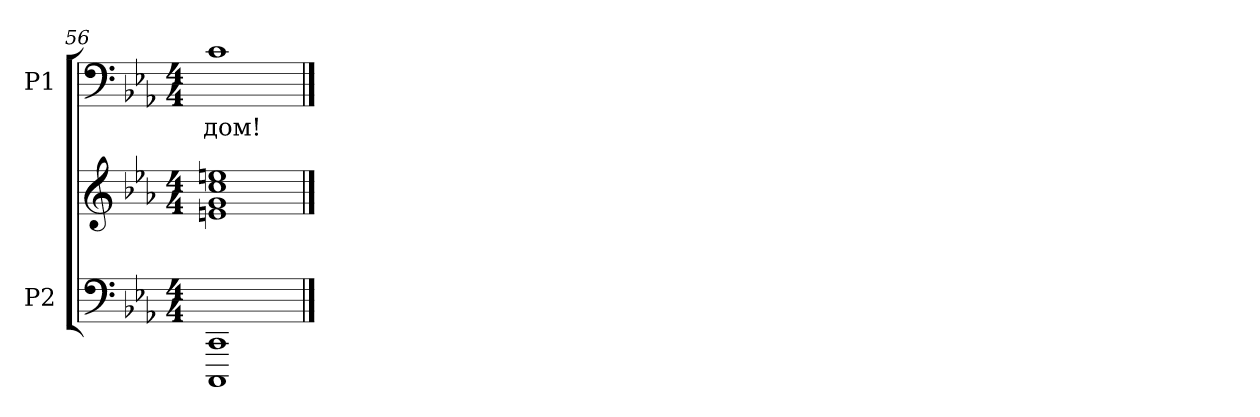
**kern	**kern	**kern	**text
*part2	*part2	*part1	*part1
*staff3	*staff2	*staff1	*staff1
*I"P2	*	*I"P1	*
*clefF4	*clefG2	*clefF4	*
*k[b-e-a-]	*k[b-e-a-]	*k[b-e-a-]	*
*c:	*c:	*c:	*
*M4/4	*M4/4	*M4/4	*
=56	=56	=56	=56
!	!	!	!LO:LY:b:color=#000000
1CCCi 1CCi	1eni 1gi 1cci 1eeni	1ci	дом!
==	==	==	==
*-	*-	*-	*-
